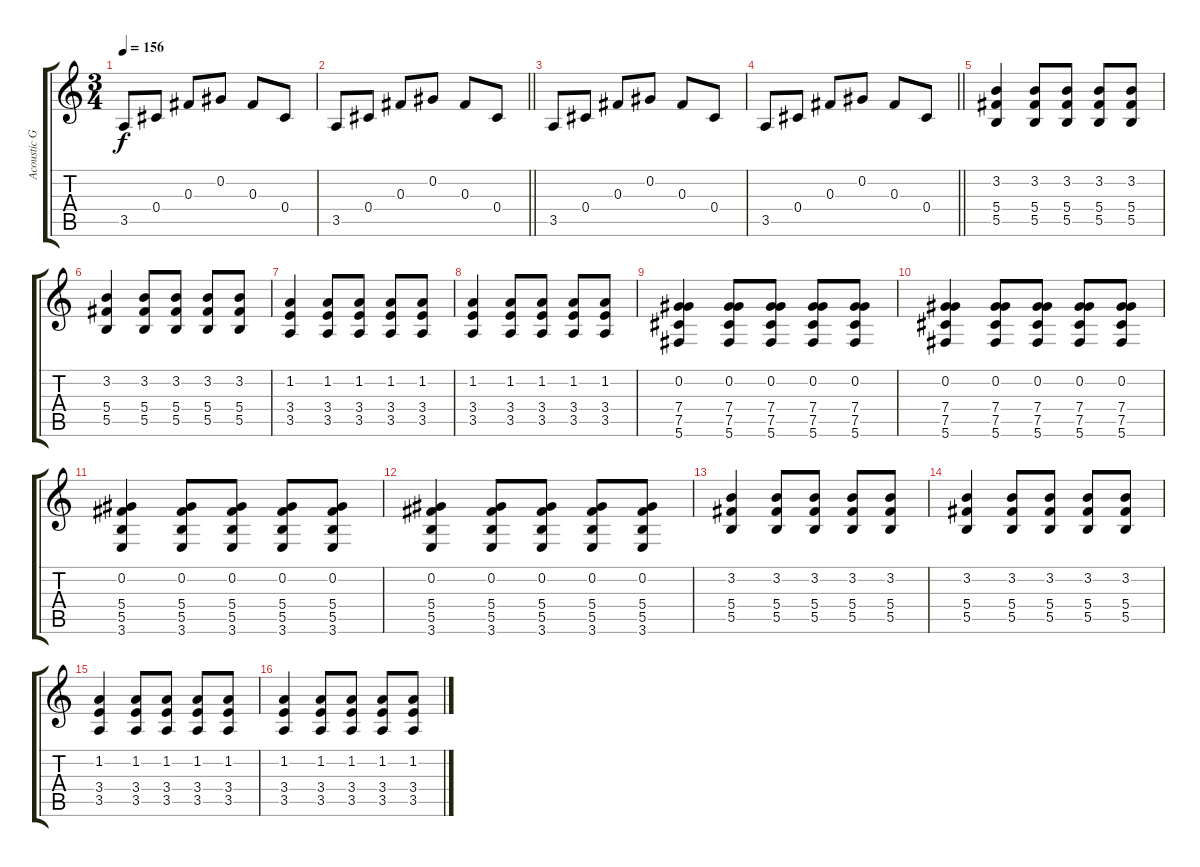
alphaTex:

\track ("Acoustic Guitar" "Acoustic G") {instrument acousticguitarsteel}
\staff {score tabs}
\tuning (Db4 Ab3 Gb3 Db3 Gb2 Db2) {hide}
\ts (3 4)
\tempo 156
\clef g2
\ks c
3.5.8{dy f} 0.4.8 0.3.8 0.2.8 0.3.8 0.4.8 |
\barLineRight lightlight
3.5.8 0.4.8 0.3.8 0.2.8 0.3.8 0.4.8 |
3.5.8 0.4.8 0.3.8 0.2.8 0.3.8 0.4.8 |
\barLineRight lightlight
3.5.8 0.4.8 0.3.8 0.2.8 0.3.8 0.4.8 |
\section ("" "")
(3.2 5.4 5.5).4 (3.2 5.4 5.5).8 (3.2 5.4 5.5).8 (3.2 5.4 5.5).8 (3.2 5.4 5.5).8 |
(3.2 5.4 5.5).4 (3.2 5.4 5.5).8 (3.2 5.4 5.5).8 (3.2 5.4 5.5).8 (3.2 5.4 5.5).8 |
(1.2 3.4 3.5).4 (1.2 3.4 3.5).8 (1.2 3.4 3.5).8 (1.2 3.4 3.5).8 (1.2 3.4 3.5).8 |
(1.2 3.4 3.5).4 (1.2 3.4 3.5).8 (1.2 3.4 3.5).8 (1.2 3.4 3.5).8 (1.2 3.4 3.5).8 |
(0.2 7.4 7.5 5.6).4 (0.2 7.4 7.5 5.6).8 (0.2 7.4 7.5 5.6).8 (0.2 7.4 7.5 5.6).8 (0.2 7.4 7.5 5.6).8 |
(0.2 7.4 7.5 5.6).4 (0.2 7.4 7.5 5.6).8 (0.2 7.4 7.5 5.6).8 (0.2 7.4 7.5 5.6).8 (0.2 7.4 7.5 5.6).8 |
(0.2 5.4 5.5 3.6).4 (0.2 5.4 5.5 3.6).8 (0.2 5.4 5.5 3.6).8 (0.2 5.4 5.5 3.6).8 (0.2 5.4 5.5 3.6).8 |
(0.2 5.4 5.5 3.6).4 (0.2 5.4 5.5 3.6).8 (0.2 5.4 5.5 3.6).8 (0.2 5.4 5.5 3.6).8 (0.2 5.4 5.5 3.6).8 |
(3.2 5.4 5.5).4 (3.2 5.4 5.5).8 (3.2 5.4 5.5).8 (3.2 5.4 5.5).8 (3.2 5.4 5.5).8 |
(3.2 5.4 5.5).4 (3.2 5.4 5.5).8 (3.2 5.4 5.5).8 (3.2 5.4 5.5).8 (3.2 5.4 5.5).8 |
(1.2 3.4 3.5).4 (1.2 3.4 3.5).8 (1.2 3.4 3.5).8 (1.2 3.4 3.5).8 (1.2 3.4 3.5).8 |
(1.2 3.4 3.5).4 (1.2 3.4 3.5).8 (1.2 3.4 3.5).8 (1.2 3.4 3.5).8 (1.2 3.4 3.5).8
